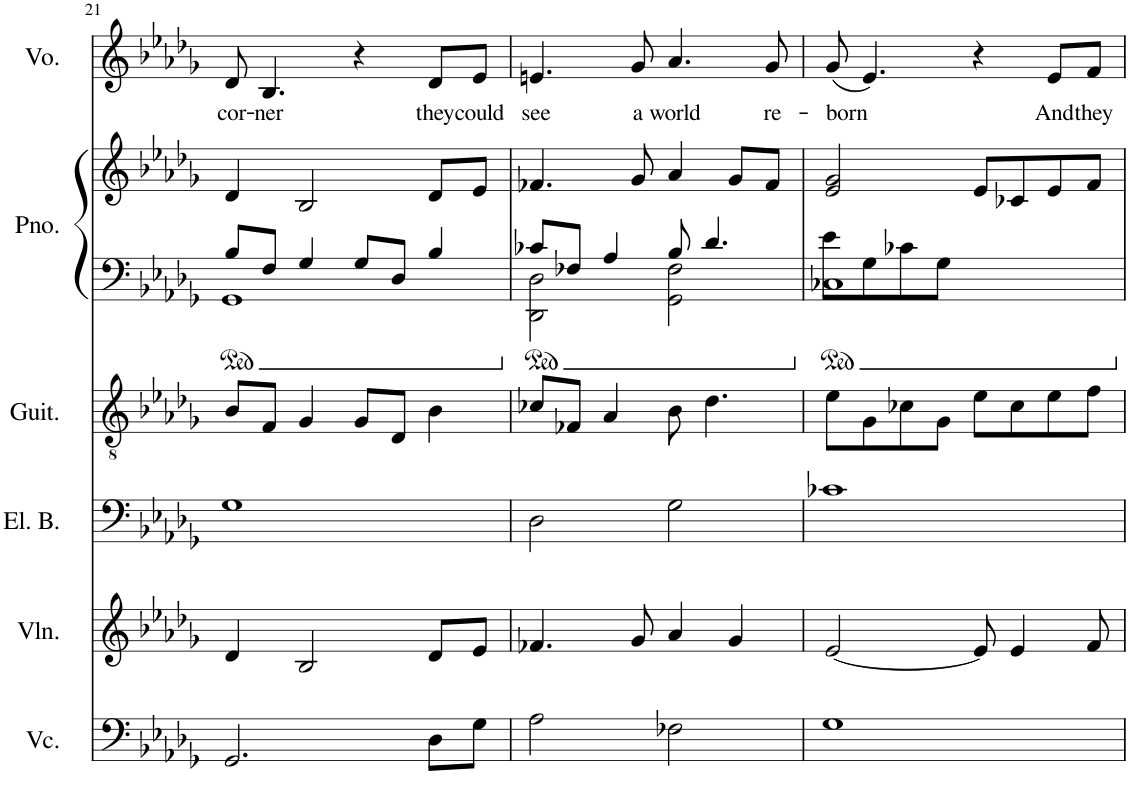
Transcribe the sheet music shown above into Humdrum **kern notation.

**kern	**kern	**kern	**kern	**kern	**kern	**kern	**text
*part6	*part5	*part4	*part3	*part2	*part2	*part1	*part1
*staff7	*staff6	*staff5	*staff4	*staff3	*staff2	*staff1	*staff1
*I"Violoncello	*I"Violin	*I"Electric Bass	*I"Classical Guitar	*I"Piano	*	*I"Voice	*
*I'Vc.	*I'Vln.	*I'El. B.	*I'Guit.	*I'Pno.	*	*I'Vo.	*
!!LO:PB:g=z
*clefF4	*clefG2	*clefF4	*clefGv2	*clefF4	*clefG2	*clefG2	*
*	*	*Trd7c12	*	*	*	*	*
*k[b-e-a-d-g-]	*k[b-e-a-d-g-]	*k[b-e-a-d-g-]	*k[b-e-a-d-g-]	*k[b-e-a-d-g-]	*k[b-e-a-d-g-]	*k[b-e-a-d-g-]	*
*M4/4	*M4/4	*M4/4	*M4/4	*M4/4	*M4/4	*M4/4	*
=21	=21	=21	=21	=21	=21	=21	=21
*	*	*	*	*^	*	*	*
!	!	!	!	!	!	!	!	!LO:LY:b
2.GG-/	4d-/	1G-	8B-/L	1GG-	8B-/L	4d-/	8d-/	cor-
!	!	!	!	!	!	!	!	!LO:LY:b
.	.	.	8F/J	.	8F/J	.	4.B-/	-ner
.	2B-/	.	4G-/	.	4G-/	2B-/	.	.
.	.	.	8G-/L	.	8G-/L	.	4r	.
.	.	.	8D-/J	.	8D-/J	.	.	.
!	!	!	!	!	!	!	!	!LO:LY:b
8D-\L	8d-/L	.	4B-\	.	4B-/	8d-/L	8d-/L	they
!	!	!	!	!	!	!	!	!LO:LY:b
8G-\J	8e-/J	.	.	.	.	8e-/J	8e-/J	could
=22	=22	=22	=22	=22	=22	=22	=22	=22
!	!	!	!	!	!	!	!	!LO:LY:b
2A-\	4.f-X/	2D-\	8c-X/L	2DD-\ 2D-\	8c-X/L	4.f-X/	4.en/	see
.	.	.	8F-X/J	.	8F-X/J	.	.	.
.	.	.	4A-/	.	4A-/	.	.	.
!	!	!	!	!	!	!	!	!LO:LY:b
.	8g-/	.	.	.	.	8g-/	8g-/	a
!	!	!	!	!	!	!	!	!LO:LY:b
2F-X\	4a-/	2G-\	8B-\	2GG-\ 2F-\	8B-/	4a-/	4.a-/	world
.	.	.	4.d-\	.	4.d-/	.	.	.
.	4g-/	.	.	.	.	8g-/L	.	.
!	!	!	!	!	!	!	!	!LO:LY:b
.	.	.	.	.	.	8f-/J	8g-/	re-
=23	=23	=23	=23	=23	=23	=23	=23	=23
!	!	!	!	!	!	!	!	!LO:LY:b
1G-	[2e-/	1c-X	8e-\L	1C-X	8e-\L	2e-/ 2g-/	(8g-/	-born
.	.	.	8G-\	.	8G-\	.	4.e-/)	.
.	.	.	8c-X\	.	8c-X\	.	.	.
.	.	.	8G-\J	.	8G-\J	.	.	.
.	8e-/]	.	8e-\L	.	2ryy	8e-/L	4r	.
.	4e-/	.	8c-\	.	.	8c-X/	.	.
!	!	!	!	!	!	!	!	!LO:LY:b
.	.	.	8e-\	.	.	8e-/	8e-/L	And
!	!	!	!	!	!	!	!	!LO:LY:b
.	8f/	.	8f\J	.	.	8f/J	8f/J	they
*	*	*	*	*v	*v	*	*	*
=	=	=	=	=	=	=	=
*-	*-	*-	*-	*-	*-	*-	*-
